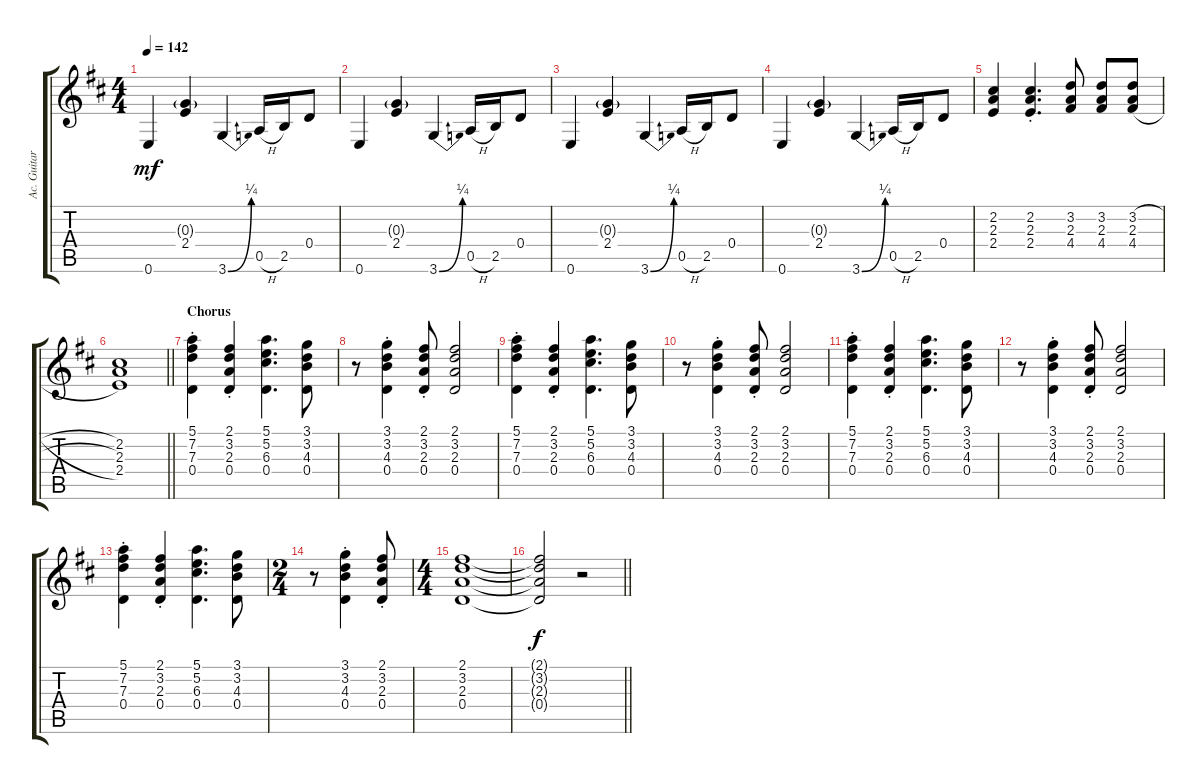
\track ("Ac. Guitar" "Ac. Guitar") {instrument acousticguitarsteel}
\staff {score tabs}
\tuning (E4 B3 G3 D3 A2 E2) {hide}
\ts (4 4)
\tempo 142
\clef g2
\ks d
0.6.4{dy mf} (0.3{g} 2.4).4 3.6{be (bend 0 0 60 1)}.4 0.5{h}.16 2.5.16 0.4.8 |
0.6.4 (0.3{g} 2.4).4 3.6{be (bend 0 0 60 1)}.4 0.5{h}.16 2.5.16 0.4.8 |
0.6.4 (0.3{g} 2.4).4 3.6{be (bend 0 0 60 1)}.4 0.5{h}.16 2.5.16 0.4.8 |
0.6.4 (0.3{g} 2.4).4 3.6{be (bend 0 0 60 1)}.4 0.5{h}.16 2.5.16 0.4.8 |
(2.2 2.3 2.4).4 (2.2{st} 2.3{st} 2.4{st}).4{d} (3.2 2.3 4.4).8 (3.2 2.3 4.4).8 (3.2{h} 2.3{h} 4.4{h}).8 |
\barLineRight lightlight
(2.2 2.3 2.4).1 |
\section ("" "Chorus")
(5.1{st} 7.2{st} 7.3{st} 0.4{st}).4 (2.1{st} 3.2{st} 2.3{st} 0.4{st}).4 (5.1 5.2 6.3 0.4).4{d} (3.1 3.2 4.3 0.4).8 |
r.8 (3.1{st} 3.2{st} 4.3{st} 0.4{st}).4 (2.1{st} 3.2{st} 2.3{st} 0.4{st}).8 (2.1 3.2 2.3 0.4).2 |
(5.1{st} 7.2{st} 7.3{st} 0.4{st}).4 (2.1{st} 3.2{st} 2.3{st} 0.4{st}).4 (5.1 5.2 6.3 0.4).4{d} (3.1 3.2 4.3 0.4).8 |
r.8 (3.1{st} 3.2{st} 4.3{st} 0.4{st}).4 (2.1{st} 3.2{st} 2.3{st} 0.4{st}).8 (2.1 3.2 2.3 0.4).2 |
(5.1{st} 7.2{st} 7.3{st} 0.4{st}).4 (2.1{st} 3.2{st} 2.3{st} 0.4{st}).4 (5.1 5.2 6.3 0.4).4{d} (3.1 3.2 4.3 0.4).8 |
r.8 (3.1{st} 3.2{st} 4.3{st} 0.4{st}).4 (2.1{st} 3.2{st} 2.3{st} 0.4{st}).8 (2.1 3.2 2.3 0.4).2 |
(5.1{st} 7.2{st} 7.3{st} 0.4{st}).4 (2.1{st} 3.2{st} 2.3{st} 0.4{st}).4 (5.1 5.2 6.3 0.4).4{d} (3.1 3.2 4.3 0.4).8 |
\ts (2 4)
r.8 (3.1{st} 3.2{st} 4.3{st} 0.4{st}).4 (2.1{st} 3.2{st} 2.3{st} 0.4{st}).8 |
\ts (4 4)
(2.1 3.2 2.3 0.4).1 |
\barLineRight lightlight
(2.1{t} 3.2{t} 2.3{t} 0.4{t}).2{dy f} r.2
